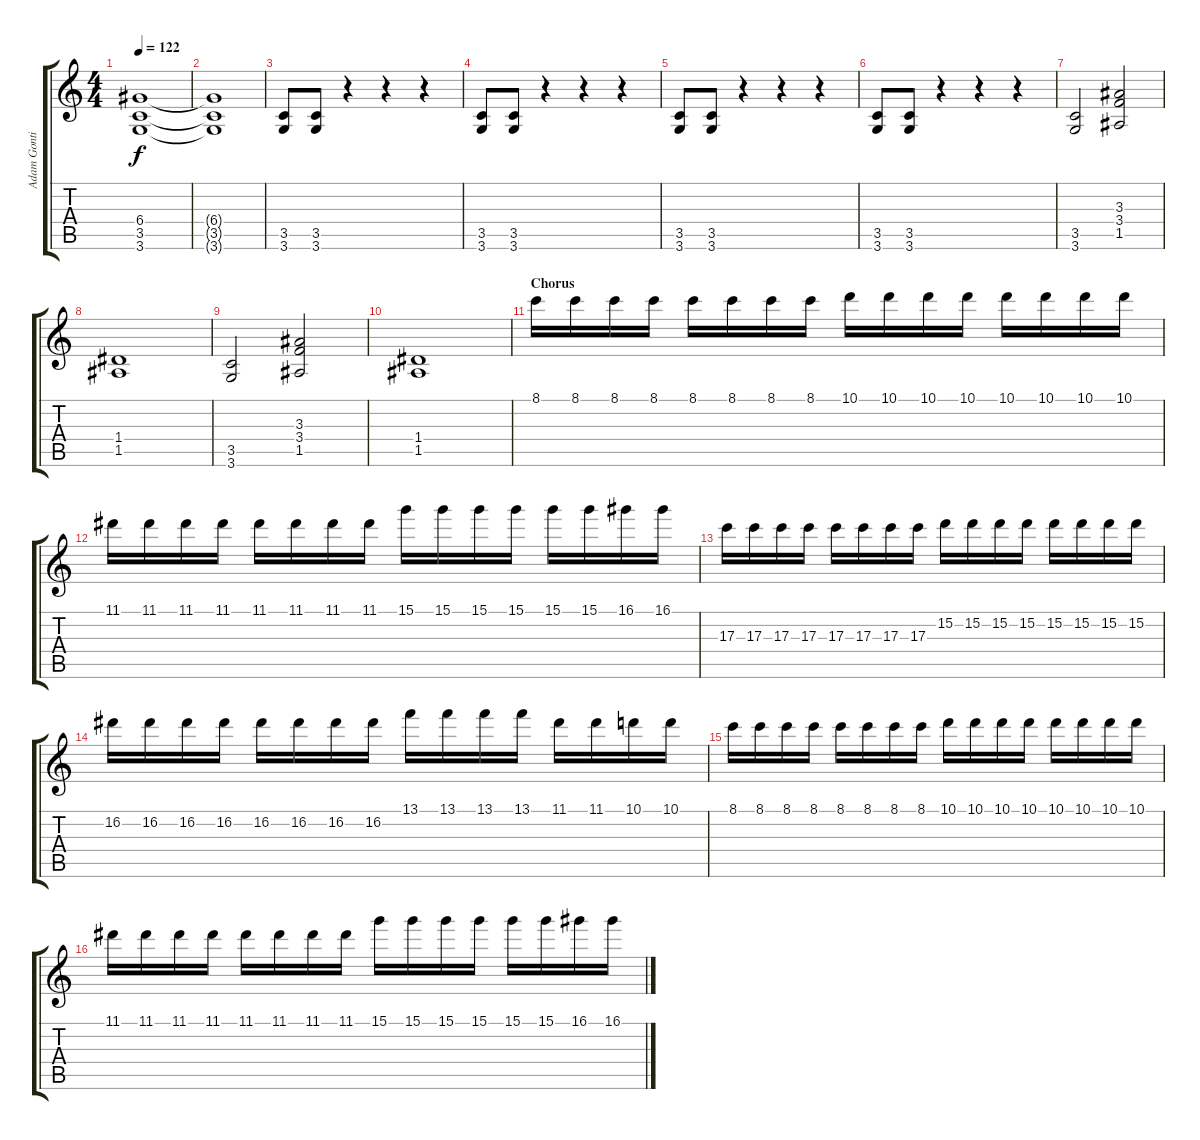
\track ("Adam Gontier" "Adam Gonti") {instrument distortionguitar}
\staff {score tabs}
\tuning (E4 B3 G3 D3 A2 E2) {hide}
\ts (4 4)
\tempo 122
\clef g2
\ks c
(6.4{t} 3.5{t} 3.6{t}).1{dy f} |
(6.4{t} 3.5{t} 3.6{t}).1 |
(3.5 3.6).8 (3.5 3.6).8 r.4 r.4 r.4 |
(3.5 3.6).8 (3.5 3.6).8 r.4 r.4 r.4 |
(3.5 3.6).8 (3.5 3.6).8 r.4 r.4 r.4 |
(3.5 3.6).8 (3.5 3.6).8 r.4 r.4 r.4 |
(3.5 3.6).2 (3.3 3.4 1.5).2 |
(1.4 1.5).1 |
(3.5 3.6).2 (3.3 3.4 1.5).2 |
(1.4 1.5).1 |
\section ("" "Chorus")
8.1.16{volume 6} 8.1.16 8.1.16 8.1.16 8.1.16 8.1.16 8.1.16 8.1.16 10.1.16 10.1.16 10.1.16 10.1.16 10.1.16 10.1.16 10.1.16 10.1.16 |
11.1.16 11.1.16 11.1.16 11.1.16 11.1.16 11.1.16 11.1.16 11.1.16 15.1.16 15.1.16 15.1.16 15.1.16 15.1.16 15.1.16 16.1.16 16.1.16 |
17.3.16 17.3.16 17.3.16 17.3.16 17.3.16 17.3.16 17.3.16 17.3.16 15.2.16 15.2.16 15.2.16 15.2.16 15.2.16 15.2.16 15.2.16 15.2.16 |
16.2.16 16.2.16 16.2.16 16.2.16 16.2.16 16.2.16 16.2.16 16.2.16 13.1.16 13.1.16 13.1.16 13.1.16 11.1.16 11.1.16 10.1.16 10.1.16 |
8.1.16 8.1.16 8.1.16 8.1.16 8.1.16 8.1.16 8.1.16 8.1.16 10.1.16 10.1.16 10.1.16 10.1.16 10.1.16 10.1.16 10.1.16 10.1.16 |
11.1.16 11.1.16 11.1.16 11.1.16 11.1.16 11.1.16 11.1.16 11.1.16 15.1.16 15.1.16 15.1.16 15.1.16 15.1.16 15.1.16 16.1.16 16.1.16
